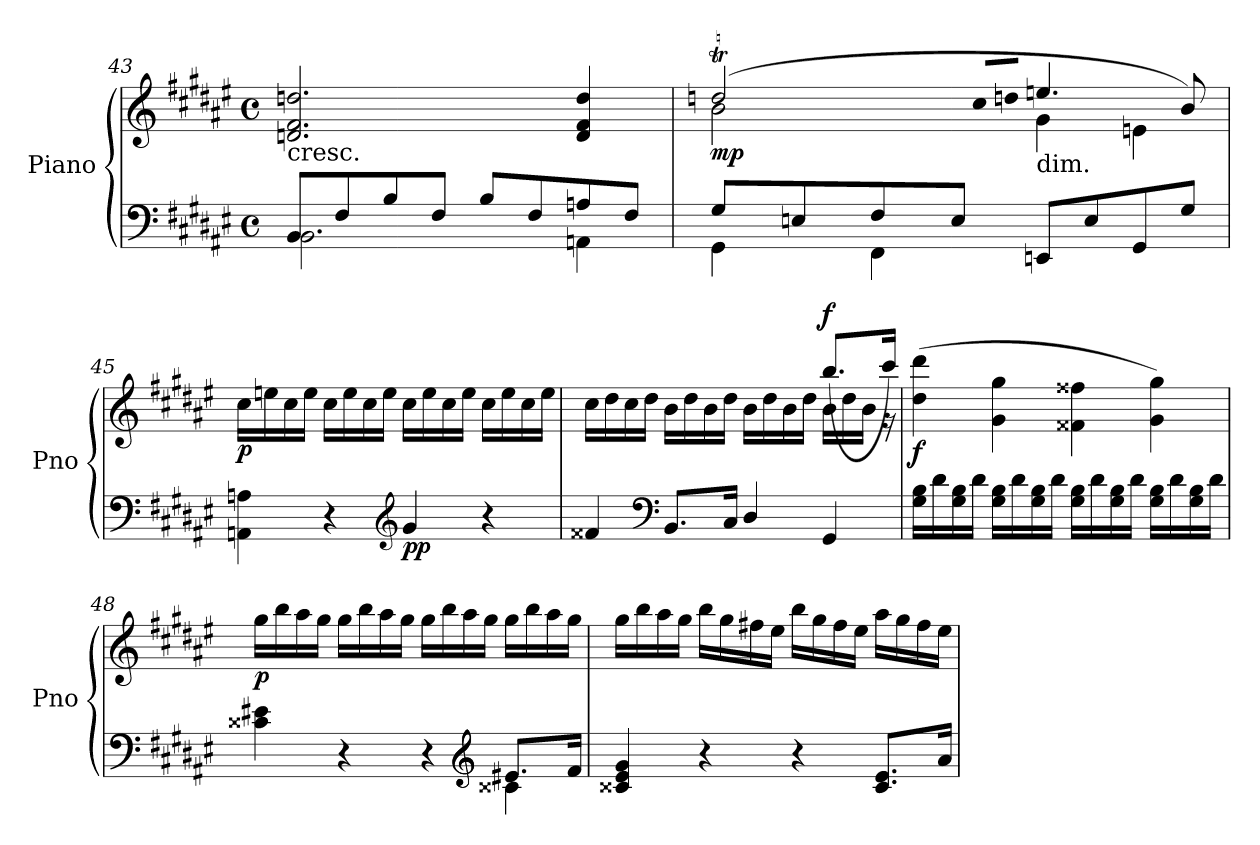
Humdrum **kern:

**kern	**kern	**dynam
*part1	*part1	*part1
*staff2	*staff1	*staff1/2
*I"Piano	*	*
*I'Pno	*	*
*clefF4	*clefG2	*
*k[f#c#g#d#a#e#]	*k[f#c#g#d#a#e#]	*
*F#:	*F#:	*
*M4/4	*M4/4	*
*met(c)	*met(c)	*
=43	=43	=43
*^	*	*
!	!	!LO:TX:b:t=cresc.	!
8BB/L	2.BB\	2.dn/ 2.f#/ 2.ddn/	.
8F#/	.	.	.
8B/	.	.	.
8F#/J	.	.	.
8B/L	.	.	.
8F#/	.	.	.
8An/	4AAn\	4d/ 4f#/ 4dd/	.
8F#/J	.	.	.
=44	=44	=44	=44
*	*	*^	*
*	*	*	*^	*
*	*	*	*	*Xtuplet	*
!	!	!	!	!LO:N:vis=16	!LO:DY:b
8G#/L	4GG#\	(2ddnT/	2b\	640%29ddyy	mp
!	!	!	!	!LO:N:vis=16	!
.	.	.	.	640%29eenyy	.
!	!	!	!	!LO:N:vis=16	!
.	.	.	.	640%29ddyy	.
8En/	.	.	.	.	.
!	!	!	!	!LO:N:vis=16	!
.	.	.	.	640%29eeyy	.
!	!	!	!	!LO:N:vis=16	!
.	.	.	.	640%29ddyy	.
!	!	!	!	!LO:N:vis=16	!
.	.	.	.	640%29eeyy	.
8F#/	4FF#\	.	.	.	.
!	!	!	!	!LO:N:vis=16	!
.	.	.	.	640%29ddyy	.
!	!	!	!	!LO:N:vis=16	!
.	.	.	.	640%29eeyy	.
!	!	!	!	!LO:N:vis=16	!
.	.	.	.	640%29ddyy	.
8E/J	.	.	.	.	.
!	!	!	!	!LO:N:vis=16	!
.	.	.	.	640%29cc#TTT/LL	.
!	!	!	!	!LO:N:vis=16	!
.	.	.	.	640%29dd/JJ	.
.	.	.	.	640%321ryy	.
!	!	!LO:TX:b:t=dim.	!	!	!
8EEn/L	2ryy	4.een/	4g#\	.	.
8E/	.	.	.	.	.
8GG#/	.	.	4en\	.	.
8G#/J	.	8b/)	.	.	.
*v	*v	*	*	*	*
*	*v	*v	*v	*
=45	=45	=45
!	!	!LO:DY:b
4AAn\ 4An\	16cc#\LL	p
.	16een\	.
.	16cc#\	.
.	16ee\JJ	.
4r	16cc#\LL	.
.	16ee\	.
.	16cc#\	.
.	16ee\JJ	.
*clefG2	*	*
!	!	!LO:DY:b=2
4g#/	16cc#\LL	pp
.	16ee\	.
.	16cc#\	.
.	16ee\JJ	.
4r	16cc#\LL	.
.	16ee\	.
.	16cc#\	.
.	16ee\JJ	.
!!LO:LB:g=z
=46	=46	=46
*	*^	*
4f##X/	16cc#\LL	2.ryy	.
.	16dd#\	.	.
.	16cc#\	.	.
.	16dd#\JJ	.	.
*clefF4	*	*	*
8.BB/L	16b\LL	.	.
.	16dd#\	.	.
.	16b\	.	.
16C#/Jk	16dd#\JJ	.	.
4D#/	16b\LL	.	.
.	16dd#\	.	.
.	16b\	.	.
.	16dd#\JJ	.	.
!	!	!	!LO:DY:a
4GG#/	16b\LL	(8.bb/L	f
.	16dd#\	.	.
.	16b\JJ	.	.
.	16rg	16ccc#/Jk)	.
=47	=47	=47	=47
!	!	!	!LO:DY:b
*	*v	*v	*
16G#\ 16B\LL	(4dd#\ 4ddd#\	f
16d#\	.	.
16G#\ 16B\	.	.
16d#\JJ	.	.
16G#\ 16B\LL	4g#\ 4gg#\	.
16d#\	.	.
16G#\ 16B\	.	.
16d#\JJ	.	.
16G#\ 16B\LL	4f##X\ 4ff##X\	.
16d#\	.	.
16G#\ 16B\	.	.
16d#\JJ	.	.
16G#\ 16B\LL	4g#\ 4gg#\)	.
16d#\	.	.
16G#\ 16B\	.	.
16d#\JJ	.	.
=48	=48	=48
*^	*	*
!	!	!	!LO:DY:b
4c##X\ 4e#X\	2.ryy	16gg#\LL	p
.	.	16bb\	.
.	.	16aa#\	.
.	.	16gg#\JJ	.
4r	.	16gg#\LL	.
.	.	16bb\	.
.	.	16aa#\	.
.	.	16gg#\JJ	.
4r	.	16gg#\LL	.
.	.	16bb\	.
.	.	16aa#\	.
.	.	16gg#\JJ	.
*clefG2	*	*	*
8.e#X/L	4c##X\	16gg#\LL	.
.	.	16bb\	.
.	.	16aa#\	.
16f#/Jk	.	16gg#\JJ	.
*v	*v	*	*
!!LO:LB:g=z
=49	=49	=49
4c##X/ 4e#/ 4g#/	16gg#\LL	.
.	16bb\	.
.	16aa#\	.
.	16gg#\JJ	.
4r	16bb\LL	.
.	16gg#\	.
.	16ff#X\	.
.	16ee#\JJ	.
4r	16bb\LL	.
.	16gg#\	.
.	16ff#\	.
.	16ee#\JJ	.
8.c##/ 8.e#/L	16aa#\LL	.
.	16gg#\	.
.	16ff#\	.
16a#/Jk	16ee#\JJ	.
=	=	=
*-	*-	*-
